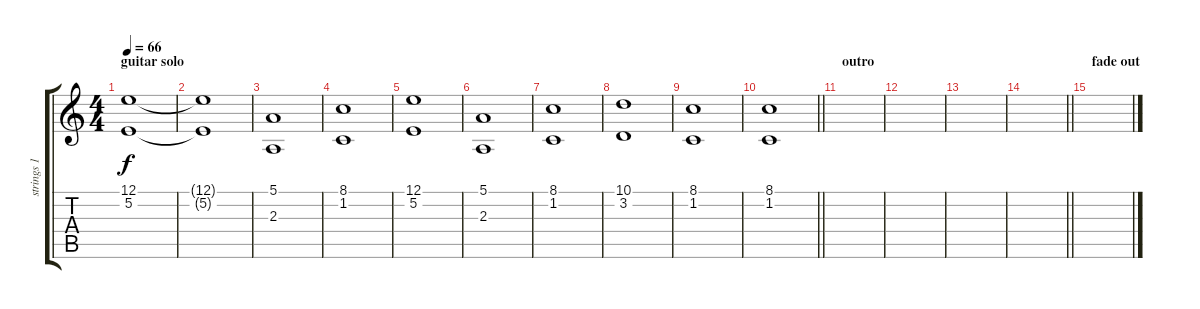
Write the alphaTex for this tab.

\track ("strings 1" "strings 1") {instrument stringensemble1}
\staff {score tabs}
\tuning (E4 B3 G3 D3 A2 E2) {hide}
\ts (4 4)
\section ("" "guitar solo")
\tempo 66
\clef g2
\ks c
(12.1 5.2).1{dy f} |
(12.1{t} 5.2{t}).1 |
(5.1 2.3).1 |
(8.1 1.2).1 |
(12.1 5.2).1 |
(5.1 2.3).1 |
(8.1 1.2).1 |
(10.1 3.2).1 |
(8.1 1.2).1 |
\barLineRight lightlight
(8.1 1.2).1 |
\section ("" "outro")
|
|
|
\barLineRight lightlight
|
\section ("" "fade out")
